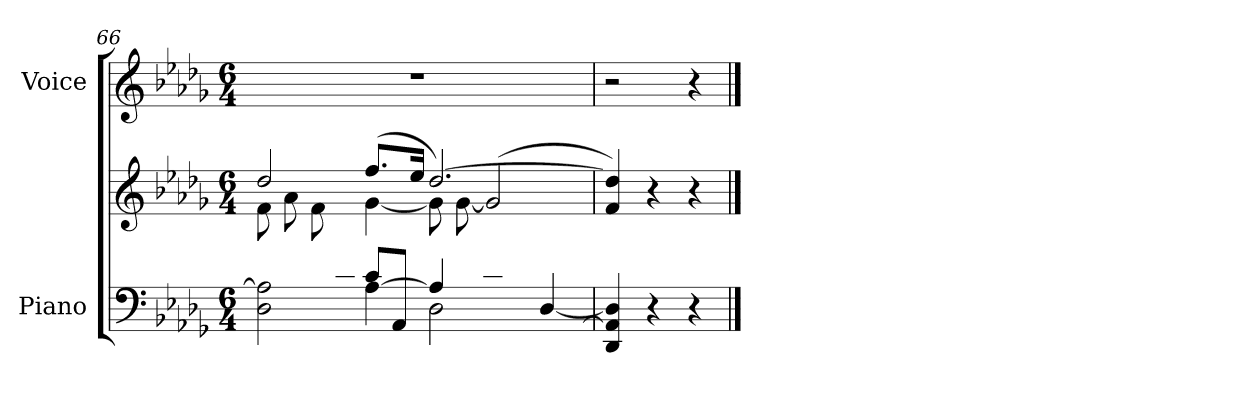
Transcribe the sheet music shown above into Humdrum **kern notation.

**kern	**kern	**kern
*part2	*part2	*part1
*staff3	*staff2	*staff1
*I"Piano	*	*I"Voice
*I'Pno	*	*
*clefF4	*clefG2	*clefG2
*k[b-e-a-d-g-]	*k[b-e-a-d-g-]	*k[b-e-a-d-g-]
*M6/4	*M6/4	*M6/4
=66	=66	=66
*^	*^	*
*	*^	*	*^	*
4.ryy	2D-\ 2A-\]	2ryy	2dd-/	8f\L	1ryy	1.r
.	.	.	.	8a-\	.	.
.	.	.	.	8f\	.	.
8d-/J	.	.	.	8ryy	.	.
2ryy	8c/L	[4A-\	(8.ff/L	[4g-\	.	.
.	8AA-/J	.	.	.	.	.
.	.	.	16ee-/Jk	.	.	.
.	2D-\	4A-/]	[2.dd-/)	8g-\]	.	.
.	.	.	.	[8g-\L	.	.
8d-/	.	2ryy	.	2ryy	(2g-/]	.
8A-/	.	.	.	.	.	.
8D-/	[4D-/	.	.	.	.	.
[8AA-/J	.	.	.	.	.	.
*v	*v	*v	*	*	*	*
*	*v	*v	*v	*
=67	=67	=67
4DD-/ 4AA-/] 4D-/]	4f/ 4dd-/])	2r
4r	4r	.
4r	4r	4r
==	==	==
*-	*-	*-
